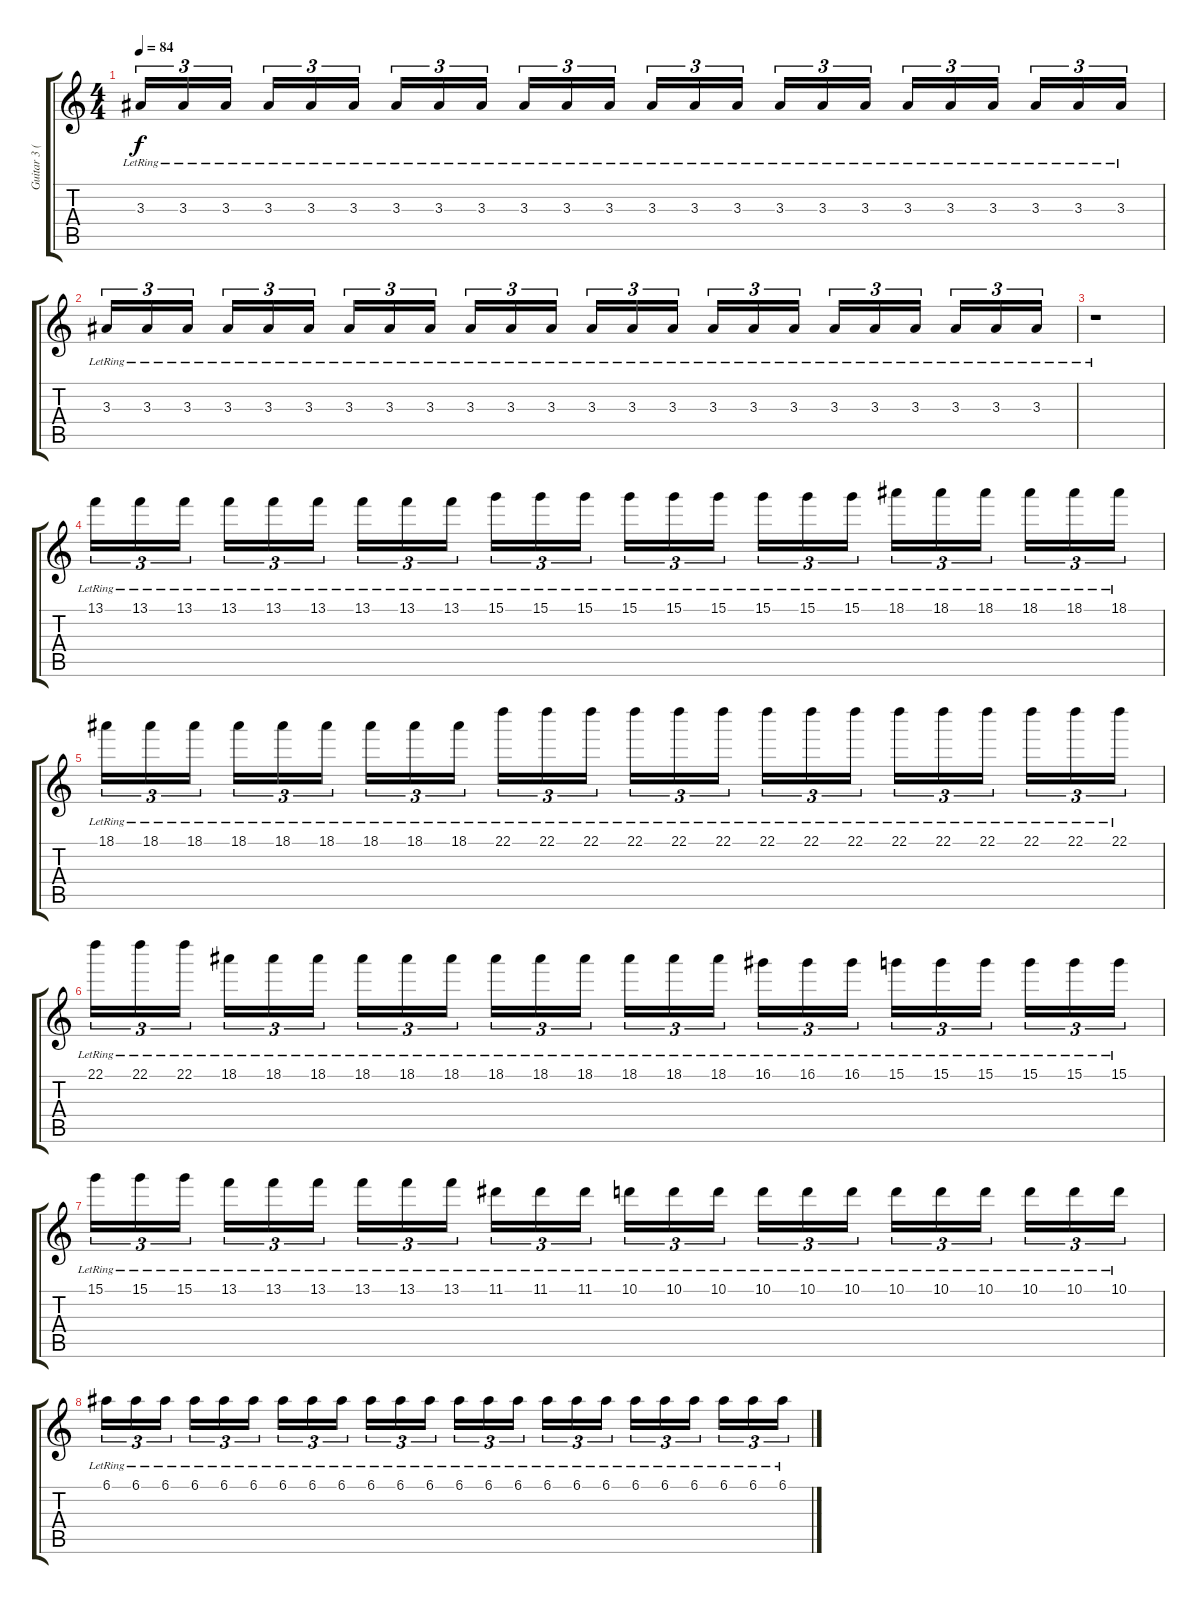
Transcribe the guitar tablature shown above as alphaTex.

\track ("Guitar 3 (Clean w/ Delay)" "Guitar 3 (") {instrument electricguitarjazz}
\staff {score tabs}
\tuning (E4 B3 G3 D3 A2 E2) {hide}
\ts (4 4)
\tempo 84
\clef g2
\ks c
3.3{lr}.16{tu (3 2) dy f volume 0} 3.3{lr}.16{tu (3 2)} 3.3{lr}.16{tu (3 2) beam splitsecondary} 3.3{lr}.16{tu (3 2)} 3.3{lr}.16{tu (3 2)} 3.3{lr}.16{tu (3 2)} 3.3{lr}.16{tu (3 2)} 3.3{lr}.16{tu (3 2)} 3.3{lr}.16{tu (3 2) beam splitsecondary} 3.3{lr}.16{tu (3 2)} 3.3{lr}.16{tu (3 2)} 3.3{lr}.16{tu (3 2)} 3.3{lr}.16{tu (3 2)} 3.3{lr}.16{tu (3 2)} 3.3{lr}.16{tu (3 2) beam splitsecondary} 3.3{lr}.16{tu (3 2)} 3.3{lr}.16{tu (3 2)} 3.3{lr}.16{tu (3 2)} 3.3{lr}.16{tu (3 2)} 3.3{lr}.16{tu (3 2)} 3.3{lr}.16{tu (3 2) beam splitsecondary} 3.3{lr}.16{tu (3 2)} 3.3{lr}.16{tu (3 2)} 3.3{lr}.16{tu (3 2)} |
3.3{lr}.16{tu (3 2)} 3.3{lr}.16{tu (3 2)} 3.3{lr}.16{tu (3 2) beam splitsecondary} 3.3{lr}.16{tu (3 2)} 3.3{lr}.16{tu (3 2)} 3.3{lr}.16{tu (3 2)} 3.3{lr}.16{tu (3 2)} 3.3{lr}.16{tu (3 2)} 3.3{lr}.16{tu (3 2) beam splitsecondary} 3.3{lr}.16{tu (3 2)} 3.3{lr}.16{tu (3 2)} 3.3{lr}.16{tu (3 2)} 3.3{lr}.16{tu (3 2)} 3.3{lr}.16{tu (3 2)} 3.3{lr}.16{tu (3 2) beam splitsecondary} 3.3{lr}.16{tu (3 2)} 3.3{lr}.16{tu (3 2)} 3.3{lr}.16{tu (3 2)} 3.3{lr}.16{tu (3 2)} 3.3{lr}.16{tu (3 2)} 3.3{lr}.16{tu (3 2) beam splitsecondary} 3.3{lr}.16{tu (3 2)} 3.3{lr}.16{tu (3 2)} 3.3{lr}.16{tu (3 2)} |
r.1{volume 8} |
13.1{lr}.16{tu (3 2)} 13.1{lr}.16{tu (3 2)} 13.1{lr}.16{tu (3 2) beam splitsecondary} 13.1{lr}.16{tu (3 2)} 13.1{lr}.16{tu (3 2)} 13.1{lr}.16{tu (3 2)} 13.1{lr}.16{tu (3 2)} 13.1{lr}.16{tu (3 2)} 13.1{lr}.16{tu (3 2) beam splitsecondary} 15.1{lr}.16{tu (3 2)} 15.1{lr}.16{tu (3 2)} 15.1{lr}.16{tu (3 2)} 15.1{lr}.16{tu (3 2)} 15.1{lr}.16{tu (3 2)} 15.1{lr}.16{tu (3 2) beam splitsecondary} 15.1{lr}.16{tu (3 2)} 15.1{lr}.16{tu (3 2)} 15.1{lr}.16{tu (3 2)} 18.1{lr}.16{tu (3 2)} 18.1{lr}.16{tu (3 2)} 18.1{lr}.16{tu (3 2) beam splitsecondary} 18.1{lr}.16{tu (3 2)} 18.1{lr}.16{tu (3 2)} 18.1{lr}.16{tu (3 2)} |
18.1{lr}.16{tu (3 2)} 18.1{lr}.16{tu (3 2)} 18.1{lr}.16{tu (3 2) beam splitsecondary} 18.1{lr}.16{tu (3 2)} 18.1{lr}.16{tu (3 2)} 18.1{lr}.16{tu (3 2)} 18.1{lr}.16{tu (3 2)} 18.1{lr}.16{tu (3 2)} 18.1{lr}.16{tu (3 2) beam splitsecondary} 22.1{lr}.16{tu (3 2)} 22.1{lr}.16{tu (3 2)} 22.1{lr}.16{tu (3 2)} 22.1{lr}.16{tu (3 2)} 22.1{lr}.16{tu (3 2)} 22.1{lr}.16{tu (3 2) beam splitsecondary} 22.1{lr}.16{tu (3 2)} 22.1{lr}.16{tu (3 2)} 22.1{lr}.16{tu (3 2)} 22.1{lr}.16{tu (3 2)} 22.1{lr}.16{tu (3 2)} 22.1{lr}.16{tu (3 2) beam splitsecondary} 22.1{lr}.16{tu (3 2)} 22.1{lr}.16{tu (3 2)} 22.1{lr}.16{tu (3 2)} |
22.1{lr}.16{tu (3 2)} 22.1{lr}.16{tu (3 2)} 22.1{lr}.16{tu (3 2) beam splitsecondary} 18.1{lr}.16{tu (3 2)} 18.1{lr}.16{tu (3 2)} 18.1{lr}.16{tu (3 2)} 18.1{lr}.16{tu (3 2)} 18.1{lr}.16{tu (3 2)} 18.1{lr}.16{tu (3 2) beam splitsecondary} 18.1{lr}.16{tu (3 2)} 18.1{lr}.16{tu (3 2)} 18.1{lr}.16{tu (3 2)} 18.1{lr}.16{tu (3 2)} 18.1{lr}.16{tu (3 2)} 18.1{lr}.16{tu (3 2) beam splitsecondary} 16.1{lr}.16{tu (3 2)} 16.1{lr}.16{tu (3 2)} 16.1{lr}.16{tu (3 2)} 15.1{lr}.16{tu (3 2)} 15.1{lr}.16{tu (3 2)} 15.1{lr}.16{tu (3 2) beam splitsecondary} 15.1{lr}.16{tu (3 2)} 15.1{lr}.16{tu (3 2)} 15.1{lr}.16{tu (3 2)} |
15.1{lr}.16{tu (3 2)} 15.1{lr}.16{tu (3 2)} 15.1{lr}.16{tu (3 2) beam splitsecondary} 13.1{lr}.16{tu (3 2)} 13.1{lr}.16{tu (3 2)} 13.1{lr}.16{tu (3 2)} 13.1{lr}.16{tu (3 2)} 13.1{lr}.16{tu (3 2)} 13.1{lr}.16{tu (3 2) beam splitsecondary} 11.1{lr}.16{tu (3 2)} 11.1{lr}.16{tu (3 2)} 11.1{lr}.16{tu (3 2)} 10.1{lr}.16{tu (3 2)} 10.1{lr}.16{tu (3 2)} 10.1{lr}.16{tu (3 2) beam splitsecondary} 10.1{lr}.16{tu (3 2)} 10.1{lr}.16{tu (3 2)} 10.1{lr}.16{tu (3 2)} 10.1{lr}.16{tu (3 2)} 10.1{lr}.16{tu (3 2)} 10.1{lr}.16{tu (3 2) beam splitsecondary} 10.1{lr}.16{tu (3 2)} 10.1{lr}.16{tu (3 2)} 10.1{lr}.16{tu (3 2)} |
6.1{lr}.16{tu (3 2) volume 2} 6.1{lr}.16{tu (3 2)} 6.1{lr}.16{tu (3 2) beam splitsecondary} 6.1{lr}.16{tu (3 2)} 6.1{lr}.16{tu (3 2)} 6.1{lr}.16{tu (3 2)} 6.1{lr}.16{tu (3 2)} 6.1{lr}.16{tu (3 2)} 6.1{lr}.16{tu (3 2) beam splitsecondary} 6.1{lr}.16{tu (3 2)} 6.1{lr}.16{tu (3 2)} 6.1{lr}.16{tu (3 2)} 6.1{lr}.16{tu (3 2)} 6.1{lr}.16{tu (3 2)} 6.1{lr}.16{tu (3 2) beam splitsecondary} 6.1{lr}.16{tu (3 2)} 6.1{lr}.16{tu (3 2)} 6.1{lr}.16{tu (3 2)} 6.1{lr}.16{tu (3 2)} 6.1{lr}.16{tu (3 2)} 6.1{lr}.16{tu (3 2) beam splitsecondary} 6.1{lr}.16{tu (3 2)} 6.1{lr}.16{tu (3 2)} 6.1{lr}.16{tu (3 2)}
